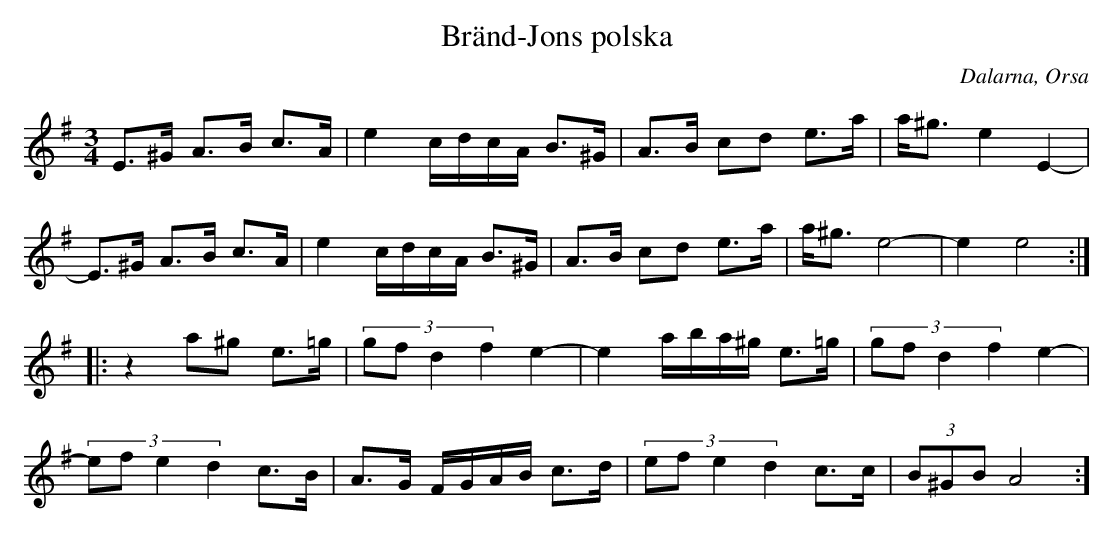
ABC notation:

X:1
T: Bränd-Jons polska
O: Dalarna, Orsa
M: 3/4
L: 1/8
K: Ador
E>^G A>B c>A | e2 c/d/c/A/ B>^G | A>B cd e>a | a<^g e2 E2- |
E>^G A>B c>A | e2 c/d/c/A/ B>^G | A>B cd e>a | a<^g e4- | e2 e4 :|
|: z2 a^g e>=g | (3:2:4gf d2 f2 e2- | e2 a/b/a/^g/ e>=g | (3:2:4gf d2 f2 e2- |
(3:2:4ef e2 d2 c>B | A>G F/G/A/B/ c>d | (3:2:4ef e2 d2 c>c | (3:B^GB A4 :]
